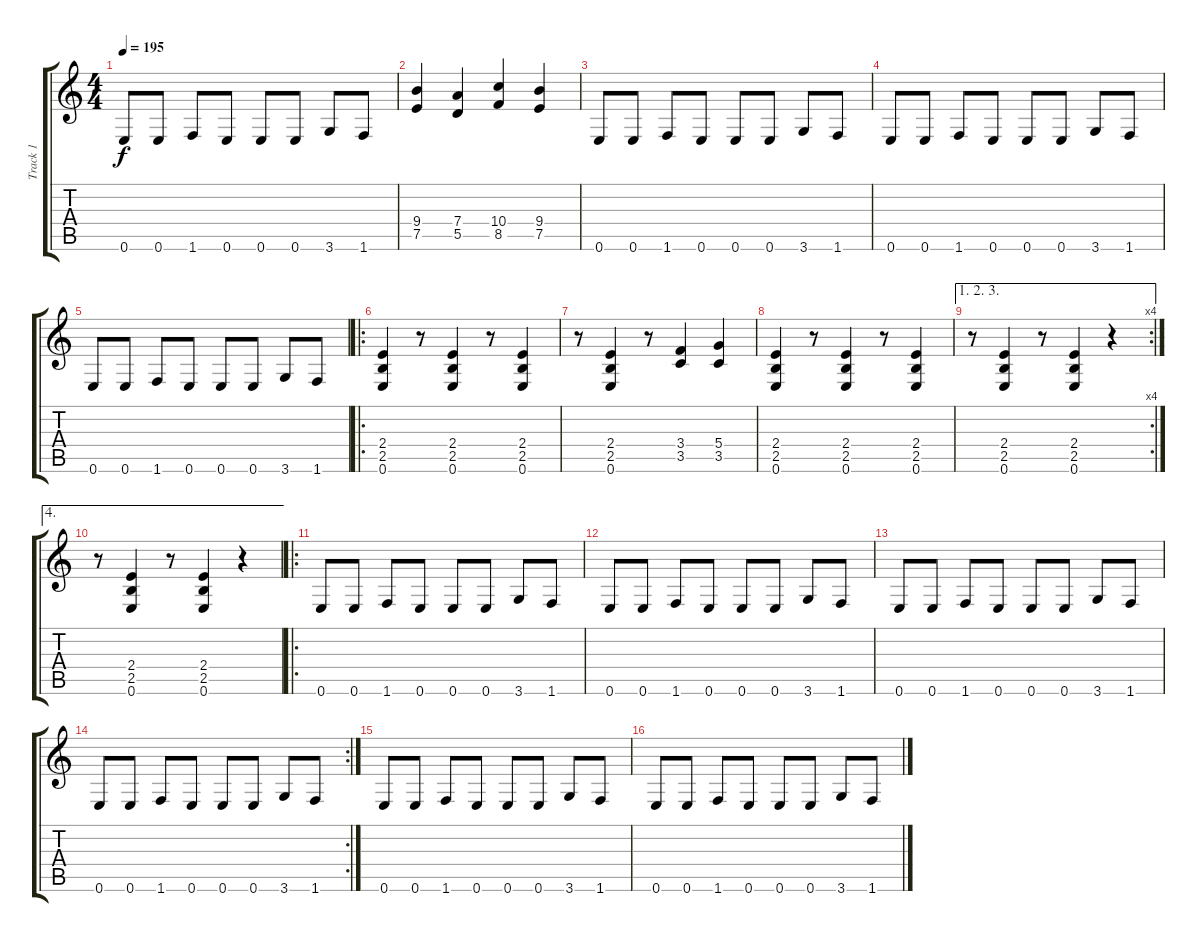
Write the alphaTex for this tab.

\track ("Track 1" "Track 1") {instrument distortionguitar}
\staff {score tabs}
\tuning (E4 B3 G3 D3 A2 E2) {hide}
\ts (4 4)
\tempo 195
\clef g2
\ks c
0.6.8{dy f} 0.6.8 1.6.8 0.6.8 0.6.8 0.6.8 3.6.8 1.6.8 |
(9.4 7.5).4 (7.4 5.5).4 (10.4 8.5).4 (9.4 7.5).4 |
0.6.8 0.6.8 1.6.8 0.6.8 0.6.8 0.6.8 3.6.8 1.6.8 |
0.6.8 0.6.8 1.6.8 0.6.8 0.6.8 0.6.8 3.6.8 1.6.8 |
0.6.8 0.6.8 1.6.8 0.6.8 0.6.8 0.6.8 3.6.8 1.6.8 |
\ro
\section ("" "")
(2.4 2.5 0.6).4 r.8 (2.4 2.5 0.6).4 r.8 (2.4 2.5 0.6).4 |
r.8 (2.4 2.5 0.6).4 r.8 (3.4 3.5).4 (5.4 3.5).4 |
(2.4 2.5 0.6).4 r.8 (2.4 2.5 0.6).4 r.8 (2.4 2.5 0.6).4 |
\ae (1 2 3)
\rc 4
r.8 (2.4 2.5 0.6).4 r.8 (2.4 2.5 0.6).4 r.4 |
\ae 4
r.8 (2.4 2.5 0.6).4 r.8 (2.4 2.5 0.6).4 r.4 |
\ro
\section ("" "")
0.6.8 0.6.8 1.6.8 0.6.8 0.6.8 0.6.8 3.6.8 1.6.8 |
0.6.8 0.6.8 1.6.8 0.6.8 0.6.8 0.6.8 3.6.8 1.6.8 |
0.6.8 0.6.8 1.6.8 0.6.8 0.6.8 0.6.8 3.6.8 1.6.8 |
\rc 2
0.6.8 0.6.8 1.6.8 0.6.8 0.6.8 0.6.8 3.6.8 1.6.8 |
0.6.8 0.6.8 1.6.8 0.6.8 0.6.8 0.6.8 3.6.8 1.6.8 |
0.6.8 0.6.8 1.6.8 0.6.8 0.6.8 0.6.8 3.6.8 1.6.8
